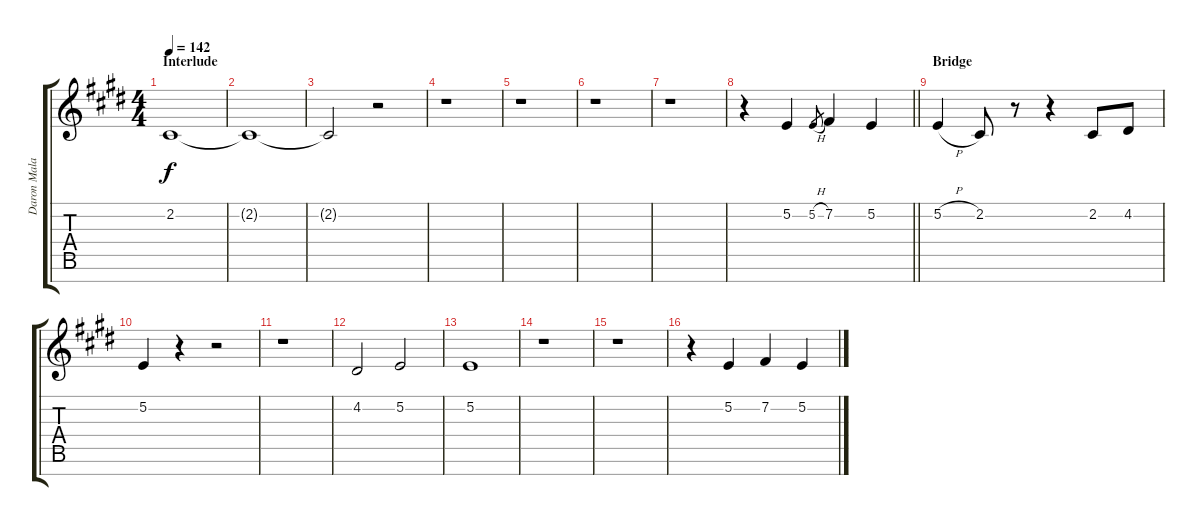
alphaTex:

\track ("Daron Malakian [Vocals]" "Daron Mala") {instrument clarinet}
\staff {score tabs}
\tuning (E4 B3 G3 D3 A2 E2 B1) {hide}
\ts (4 4)
\section ("" "Interlude")
\tempo 142
\clef g2
\ks c#minor
2.2.1{dy f} |
2.2{t}.1 |
2.2{t}.2 r.2 |
r.1 |
r.1 |
r.1 |
r.1 |
\barLineRight lightlight
r.4{volume 14} 5.2.4 5.2{h}.8{gr} 7.2.4 5.2.4 |
\section ("" "Bridge")
5.2{h}.4 2.2.8 r.8 r.4 2.2.8 4.2.8 |
5.2.4 r.4 r.2 |
r.1 |
4.2.2 5.2.2 |
5.2.1 |
r.1 |
r.1 |
r.4 5.2.4 7.2.4 5.2.4
